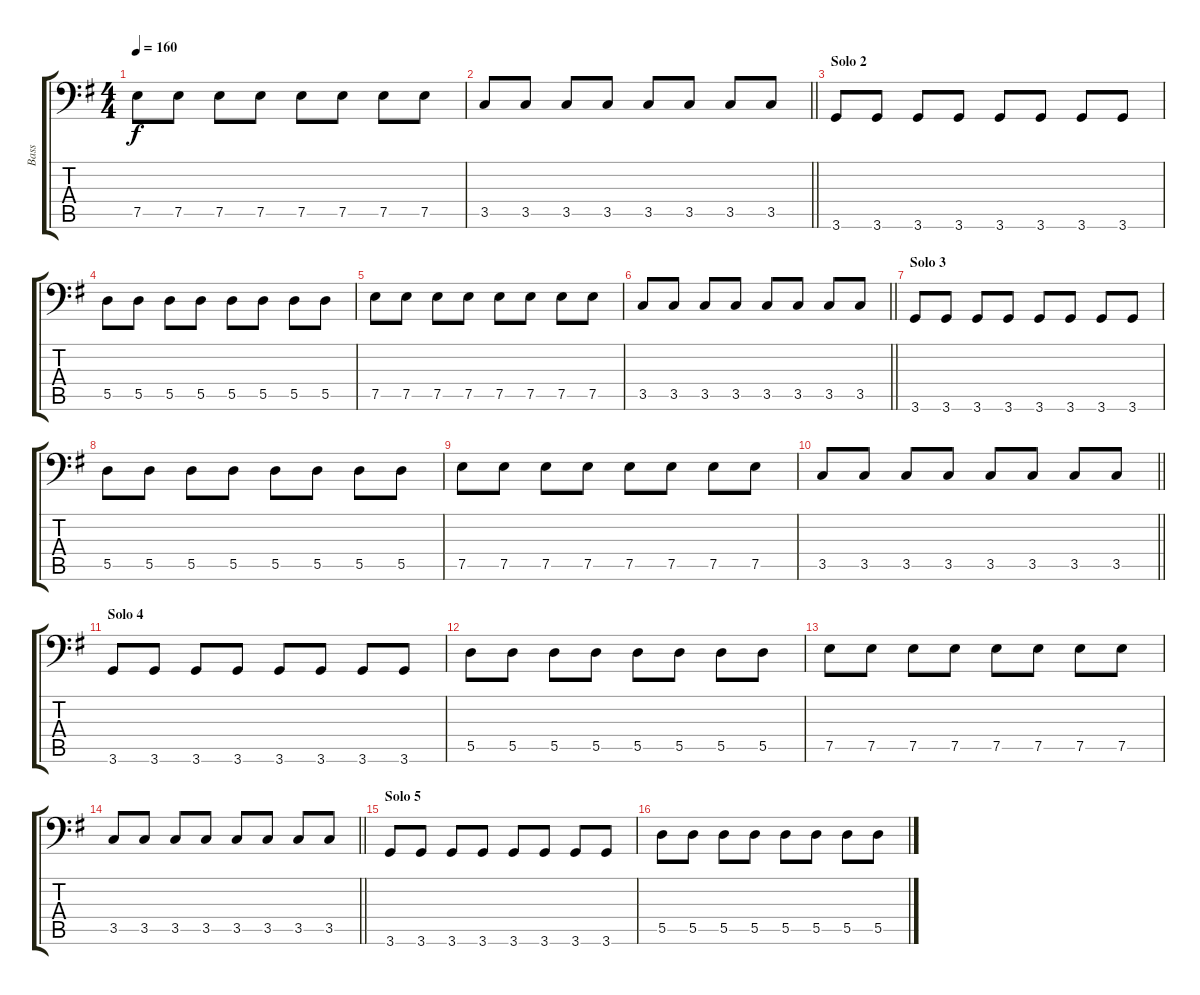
\track ("Bass" "Bass") {instrument electricbasspick}
\staff {score tabs}
\tuning (E3 B2 G2 D2 A1 E1) {hide}
\ts (4 4)
\tempo 160
\clef f4
\ks eminor
7.5.8{dy f} 7.5.8 7.5.8 7.5.8 7.5.8 7.5.8 7.5.8 7.5.8 |
\barLineRight lightlight
3.5.8 3.5.8 3.5.8 3.5.8 3.5.8 3.5.8 3.5.8 3.5.8 |
\section ("" "Solo 2")
3.6.8 3.6.8 3.6.8 3.6.8 3.6.8 3.6.8 3.6.8 3.6.8 |
5.5.8 5.5.8 5.5.8 5.5.8 5.5.8 5.5.8 5.5.8 5.5.8 |
7.5.8 7.5.8 7.5.8 7.5.8 7.5.8 7.5.8 7.5.8 7.5.8 |
\barLineRight lightlight
3.5.8 3.5.8 3.5.8 3.5.8 3.5.8 3.5.8 3.5.8 3.5.8 |
\section ("" "Solo 3")
3.6.8 3.6.8 3.6.8 3.6.8 3.6.8 3.6.8 3.6.8 3.6.8 |
5.5.8 5.5.8 5.5.8 5.5.8 5.5.8 5.5.8 5.5.8 5.5.8 |
7.5.8 7.5.8 7.5.8 7.5.8 7.5.8 7.5.8 7.5.8 7.5.8 |
\barLineRight lightlight
3.5.8 3.5.8 3.5.8 3.5.8 3.5.8 3.5.8 3.5.8 3.5.8 |
\section ("" "Solo 4")
3.6.8 3.6.8 3.6.8 3.6.8 3.6.8 3.6.8 3.6.8 3.6.8 |
5.5.8 5.5.8 5.5.8 5.5.8 5.5.8 5.5.8 5.5.8 5.5.8 |
7.5.8 7.5.8 7.5.8 7.5.8 7.5.8 7.5.8 7.5.8 7.5.8 |
\barLineRight lightlight
3.5.8 3.5.8 3.5.8 3.5.8 3.5.8 3.5.8 3.5.8 3.5.8 |
\section ("" "Solo 5")
3.6.8 3.6.8 3.6.8 3.6.8 3.6.8 3.6.8 3.6.8 3.6.8 |
5.5.8 5.5.8 5.5.8 5.5.8 5.5.8 5.5.8 5.5.8 5.5.8
